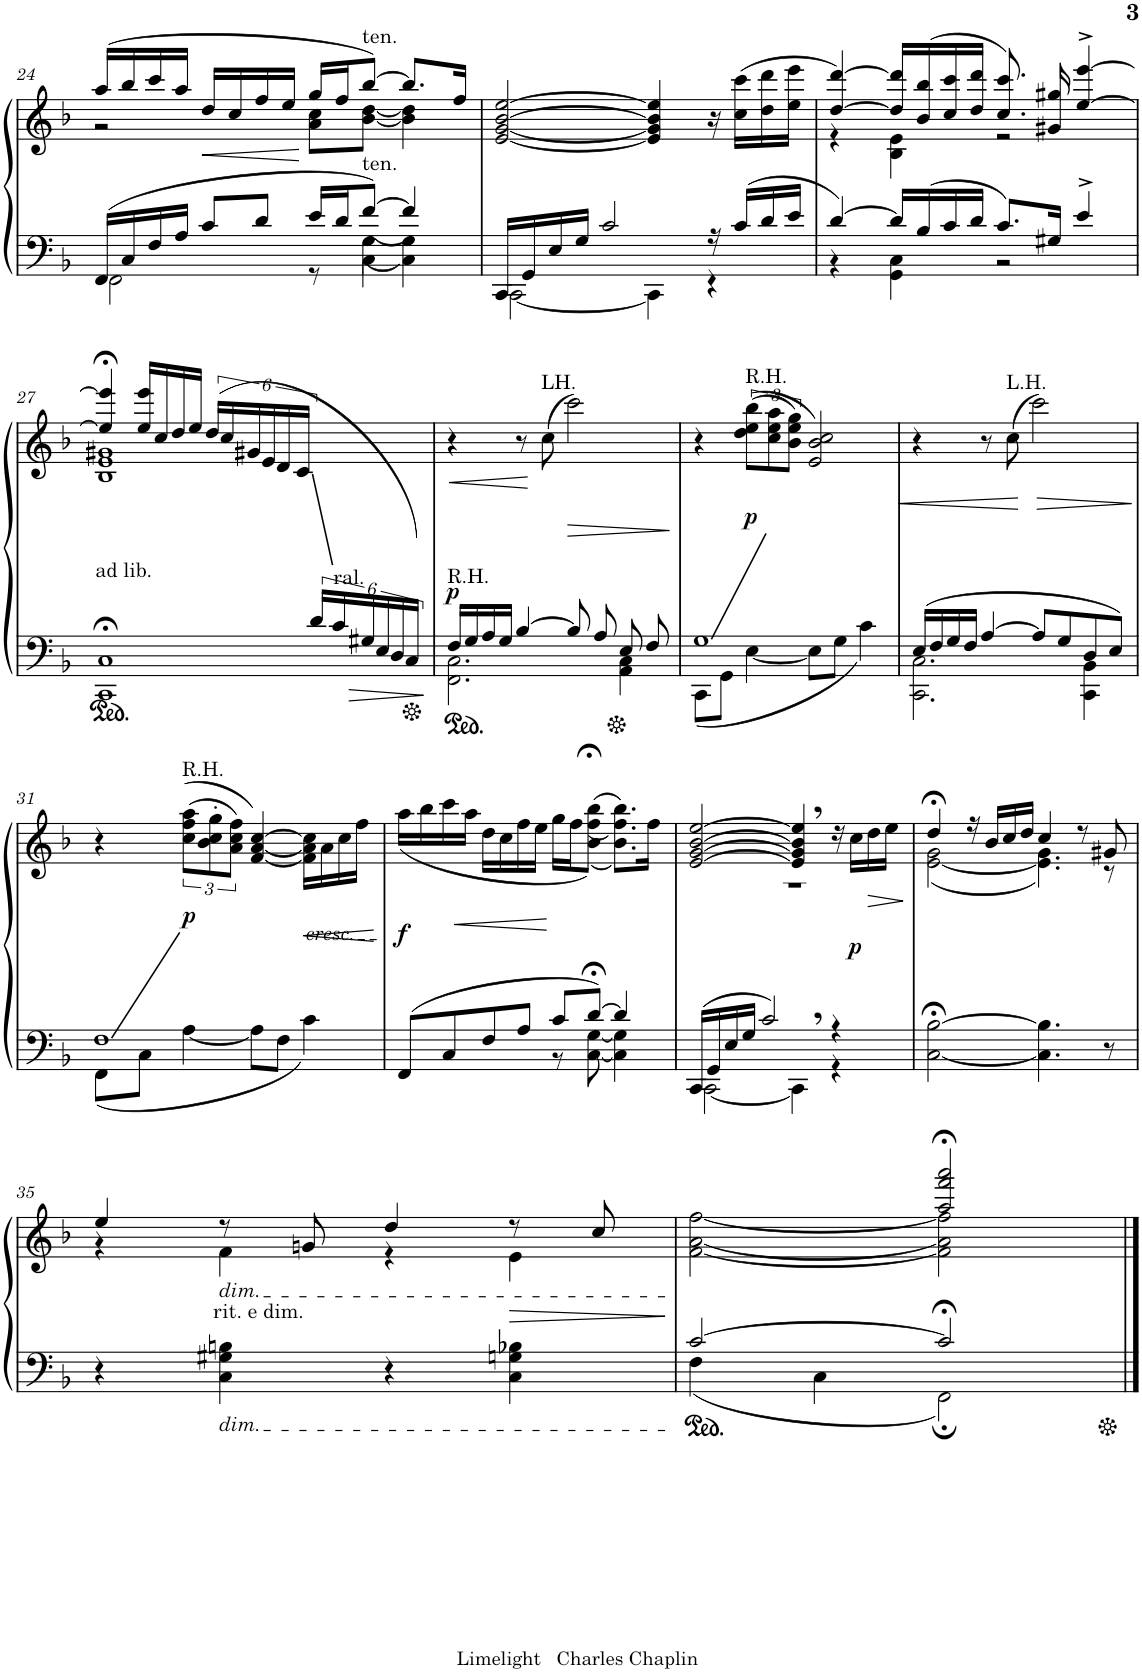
**kern	**kern	**dynam
*part1	*part1	*part1
*staff2	*staff1	*staff1/2
*I"Piano	*	*
*I'Pno.	*	*
!!LO:PB:g=z
*clefF4	*clefG2	*
*k[b-]	*k[b-]	*
*M2/2	*M2/2	*
*met(c|)	*met(c|)	*
=24	=24	=24
*^	*^	*
*	*^	*	*	*
*	*	*^	*	*	*
16FF/LL	8ryy	2.ryy	2FF\	(16aa/LL	2r	.
16C/	.	.	.	16bb-/	.	.
16F/	16ryy@	.	.	16ccc/	.	.
16A/JJ	16ryy@	.	.	16aa/JJ	.	.
!	!	!	!	!	!	!LO:HP:b
8c/L	16ryy@	.	.	16dd/LL	.	<
.	16ryy@	.	.	16cc/	.	.
8d/J	16ryy@	.	.	16ff/	.	.
.	16ryy@	.	.	16ee/JJ	.	.
16e/LL	16ryy@	.	8r	16gg/LL	8a\ 8cc\L	[
16d/J	16ryy@	.	.	16ff/J	.	.
!	!	!	!	!LO:TX:a:t=ten.	!	!
!LO:TX:a:t=ten.	!	!	!	!	!	!
[8f/J	4G\	.	(4C\	[8bb-/J)	[8b-\ [8dd\J	.
4f/]	.	4C\ 4G\	.	8.bb-/L]	4b-\] 4dd\]	.
.	8ryy	.	8ryy	.	.	.
.	.	.	.	16ff/Jk	.	.
*	*v	*v	*v	*	*	*
*	*	*v	*v	*
=25	=25	=25	=25
16CC/LL	[2CC\	[2e/ [2g/ [2b-/ [2ee/	.
16GG/	.	.	.
16E/	.	.	.
16G/JJ	.	.	.
2c/	.	.	.
.	4CC\]	4e/] 4g/] 4b-/] 4ee/]	.
16r	4r	16r	.
16c/LL	.	16cc\ 16ccc\LL	.
16d/	.	16dd\ 16ddd\	.
16e/JJ	.	16ee\ 16eee\JJ	.
=26	=26	=26	=26
*	*	*^	*
[4d/	4r	[4dd/ [4ddd/)	4r	.
16d/LL]	4GG\ 4C\	16dd/] 16ddd/]LL	4B-\ 4e\	.
16B-/	.	(16b-/ 16bb-/	.	.
16c/	.	16cc/ 16ccc/	.	.
16d/JJ	.	16dd/ 16ddd/JJ	.	.
8.c/L	2r	8.cc/ 8.ccc/)	2r	.
16G#X/Jk	.	16g#X/ 16gg#X/	.	.
4e^/	.	[4ee/^ [4eee/^	.	.
!!LO:LB:g=z	!!
=27	=27	=27	=27	=27
!LO:TX:a:t=ad lib.	!	!	!	!
!	!	!	!	!LO:HP:b=2
2.ryy	1CC;< 1C;<	4ee/];< 4eee/];<	1B- 1e 1g#X	>
.	.	16ee/ 16eee/LL	.	.
.	.	16cc/	.	.
.	.	16dd/	.	.
.	.	16ee/JJ	.	.
.	.	(24dd/LL	.	.
.	.	24cc/	.	.
.	.	24g#X/	.	.
.	.	24e/	.	.
.	.	24d/	.	.
!	!	!LO:TX:b:t=ral.	!	!
.	.	24c/JJ	.	.
24d/LL	.	4ryy	.	.
24c/	.	.	.	.
24G#X/	.	.	.	.
24E/	.	.	.	.
24D/	.	.	.	.
24C/JJ)	.	.	.	.
*	*	*v	*v	*
=28	=28	=28	=28
!LO:TX:a:t=R.H.	!	!	!
!	!	!	!LO:DY:a=2
16F/LL	2.FF\ 2.C\	4r	p
16G/	.	.	.
16A/	.	.	.
16G/JJ	.	.	.
!	!	!	!LO:HP:n=1:b
[4B-/	.	8r	] <
!	!	!LO:TX:a:t=LH.	!
.	.	(8cc\	[
!	!	!	!LO:HP:b
8B-/]	.	2ccc\)	>
8A/	.	.	.
8E/	4AA\ 4C\	.	.
8F/	.	.	.
*v	*v	*	*
.	.	]
=29	=29	=29
*^	*	*
1G	8CC\L	4r	.
.	8GG\J	.	.
!	!	!LO:TX:a:t=R.H.	!
!	!	!	!LO:DY:a=2
.	[4E\	((12dd\ 12ee\ 12bb-\L	p
.	.	12cc\ 12ee\ 12aa\	.
.	.	12b-\ 12ee\ 12gg\J)	.
.	8E\L]	2e/ 2b-/ 2cc/)	.
.	8G\J	.	.
.	4c\	.	.
=30	=30	=30	=30
!	!	!	!LO:HP:b
16E/LL	2.CC\ 2.C\	4r	<
16F/	.	.	.
16G/	.	.	.
16F/JJ	.	.	.
[4A/	.	8r	.
!	!	!LO:TX:a:t=L.H.	!
.	.	(8cc\	.
!	!	!	!LO:HP:n=1:b
8A/L]	.	2ccc\)	[ >
8G/	.	.	.
8D/	4CC\ 4BB-\	.	.
8E/J	.	.	.
*v	*v	*	*
.	.	]
!!LO:LB:g=z
=31	=31	=31
*^	*	*
1F	8FF\L	4r	.
.	8C\J	.	.
!	!	!LO:TX:a:t=R.H.	!
!	!	!	!LO:DY:b
.	[4A\	((12cc\ 12ff\ 12aa\L	p
.	.	12b-\' 12cc\' 12gg\'	.
.	.	12a\ 12cc\ 12ff\J)	.
.	8A\L]	[4f/ [4a/ [4cc/)	.
.	8F\J	.	.
!	!	!LO:TX:b:i:t=cresc.	!
.	4c\	16f\] 16a\] 16cc\]LL	.
!	!	!	!LO:HP:b
.	.	16a\	<
.	.	16cc\	.
.	.	16ff\JJ	.
*v	*v	*	*
.	.	[
=32	=32	=32
*^	*^	*
!	!	!	!	!LO:DY:b
8FF/L	2ryy	(16aa\LL	2ryy	f
.	.	16bb-\	.	.
!	!	!	!	!LO:HP:b
8C/	.	16ccc\	.	<
.	.	16aa\JJ	.	.
8F/	.	16dd\LL	.	.
.	.	16cc\	.	.
8A/J	.	16ff\	.	.
.	.	16ee\JJ	.	.
8c/L	8r	2ryy	16gg\LL	.
.	.	.	16ff\J	[
[8d;</J	[8C\ [8G\	.	(>((8b-\;< 8ff\;< 8bb-\;<J)	.
4d/]	4C\] 4G\]	.	8.b-\ 8.ff\ 8.bb-\L)))	.
.	.	.	16ff\Jk	.
=33	=33	=33	=33	=33
16CC/LL	[2CC\	[2e/ [2g/ [2b-/ [2ee/	1r	.
16GG/	.	.	.	.
16E/	.	.	.	.
16G/JJ	.	.	.	.
2c,/	.	.	.	.
.	4CC\]	4e/], 4g/], 4b-/], 4ee/],	.	.
4r	4r	16r	.	.
!	!	!	!	!LO:DY:b
.	.	16cc\LL	.	p
!	!	!	!	!LO:HP:b
.	.	16dd\	.	>
.	.	16ee\JJ	.	.
*v	*v	*	*	*
*	*v	*v	*
.	.	]
=34	=34	=34
*	*^	*
[2C\;< [2B-\;<	4dd;</	([2e\ 2g\	.
.	16r	.	.
.	16b-/LL	.	.
.	16cc/	.	.
.	16dd/JJ	.	.
4.C\] 4.B-\]	4cc/	4.e\] 4.g\)	.
.	8r	.	.
8r	8g#X/	8r	.
!!LO:LB:g=z	!!
=35	=35	=35	=35
4r	4ee/	4r	.
!	!LO:TX:b:i:t=dim.	!	!
!LO:TX:a:t=rit. e dim.	!	!	!
!LO:TX:b:i:t=dim.	!	!	!
4C\ 4G#X\ 4Bn\	8r	4f\	.
.	8gn/	.	.
4r	4dd/	4r	.
!	!	!	!LO:HP:b
4C\ 4Gn\ 4B-X\	8r	4e\	>
.	8cc/	.	.
*	*v	*v	*
.	.	]
=36	=36	=36
*^	*^	*
[2c/	4F\	2ryy	[2f\ [2a\ [2ff\	.
.	4C\	.	.	.
2c;/]	2FF;<\	2aa/;< 2fff/;< 2aaa/;<	2f\] 2a\] 2ff\]	.
*v	*v	*	*	*
*	*v	*v	*
==	==	==
*-	*-	*-
